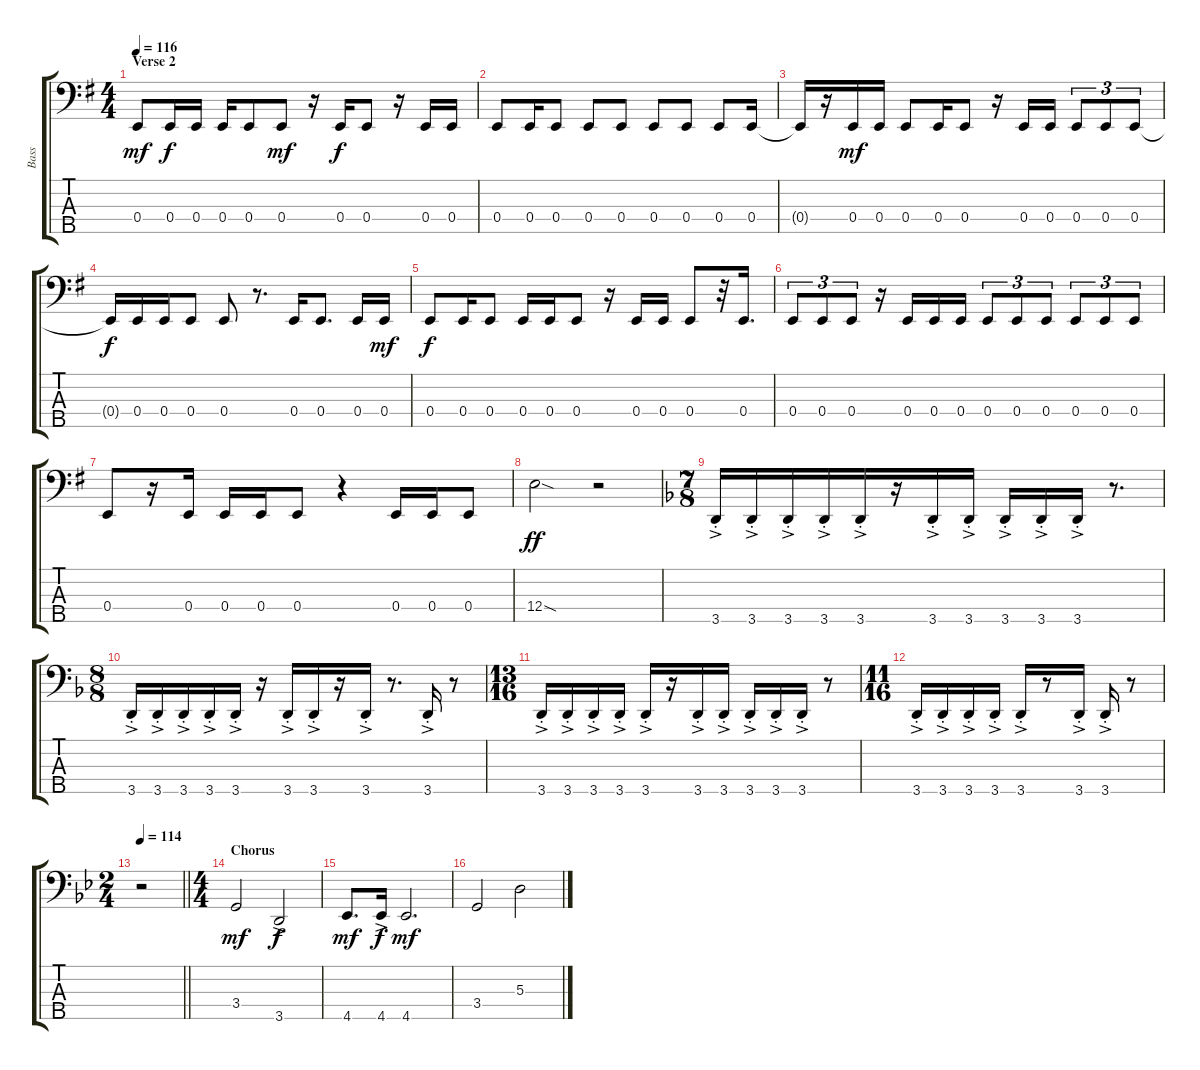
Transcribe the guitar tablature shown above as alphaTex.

\track ("Bass" "Bass") {instrument fretlessbass}
\staff {score tabs}
\tuning (G2 D2 A1 E1 B0) {hide}
\ts (4 4)
\section ("" "Verse 2")
\tempo 116
\clef f4
\ks g
0.4.8{dy mf} 0.4.16{dy f} 0.4.16 0.4.16 0.4.8 0.4.8{dy mf} r.16 0.4.16{dy f} 0.4.8 r.16 0.4.16 0.4.16 |
0.4.8 0.4.16 0.4.8 0.4.8 0.4.8 0.4.8 0.4.8 0.4.8 0.4.16 |
0.4{t}.16 r.16 0.4.16{dy mf} 0.4.16 0.4.8 0.4.16 0.4.8 r.16 0.4.16 0.4.16 0.4.8{tu (3 2)} 0.4.8{tu (3 2)} 0.4.8{tu (3 2)} |
0.4{t}.16{dy f} 0.4.16 0.4.16 0.4.8 0.4.8 r.8{d} 0.4.16 0.4.8{d} 0.4.16 0.4.16{dy mf} |
0.4.8{dy f} 0.4.16 0.4.8 0.4.16 0.4.16 0.4.8 r.16 0.4.16 0.4.16 0.4.8 r.32 0.4.16{d} |
0.4.8{tu (3 2)} 0.4.8{tu (3 2)} 0.4.8{tu (3 2)} r.16 0.4.16 0.4.16 0.4.16 0.4.8{tu (3 2)} 0.4.8{tu (3 2)} 0.4.8{tu (3 2)} 0.4.8{tu (3 2)} 0.4.8{tu (3 2)} 0.4.8{tu (3 2)} |
0.4.8 r.16 0.4.16 0.4.16 0.4.16 0.4.8 r.4 0.4.16 0.4.16 0.4.8 |
12.4{sod}.2{dy ff} r.2 |
\ts (7 8)
\ks f
3.5{ac st}.16 3.5{ac st}.16 3.5{ac st}.16 3.5{ac st}.16 3.5{ac st}.16 r.16 3.5{ac st}.16 3.5{ac st}.16 3.5{ac st}.16 3.5{ac st}.16 3.5{ac st}.16 r.8{d} |
\ts (8 8)
3.5{ac st}.16 3.5{ac st}.16 3.5{ac st}.16 3.5{ac st}.16 3.5{ac st}.16 r.16 3.5{ac st}.16 3.5{ac st}.16 r.16 3.5{ac st}.16 r.8{d} 3.5{ac st}.16 r.8 |
\ts (13 16)
3.5{ac st}.16 3.5{ac st}.16 3.5{ac st}.16 3.5{ac st}.16 3.5{ac st}.16 r.16 3.5{ac st}.16 3.5{ac st}.16 3.5{ac st}.16 3.5{ac st}.16 3.5{ac st}.16 r.8 |
\ts (11 16)
3.5{ac st}.16 3.5{ac st}.16 3.5{ac st}.16 3.5{ac st}.16 3.5{ac st}.16 r.8 3.5{ac st}.16 3.5{ac st}.16 r.8 |
\ts (2 4)
\tempo 114
\barLineRight lightlight
\ks bb
r.2 |
\ts (4 4)
\section ("" "Chorus")
3.4.2{dy mf} 3.5{ac}.2{dy f} |
4.5.8{d dy mf} 4.5{ac}.16{dy f} 4.5.2{d dy mf} |
3.4.2 5.3.2
